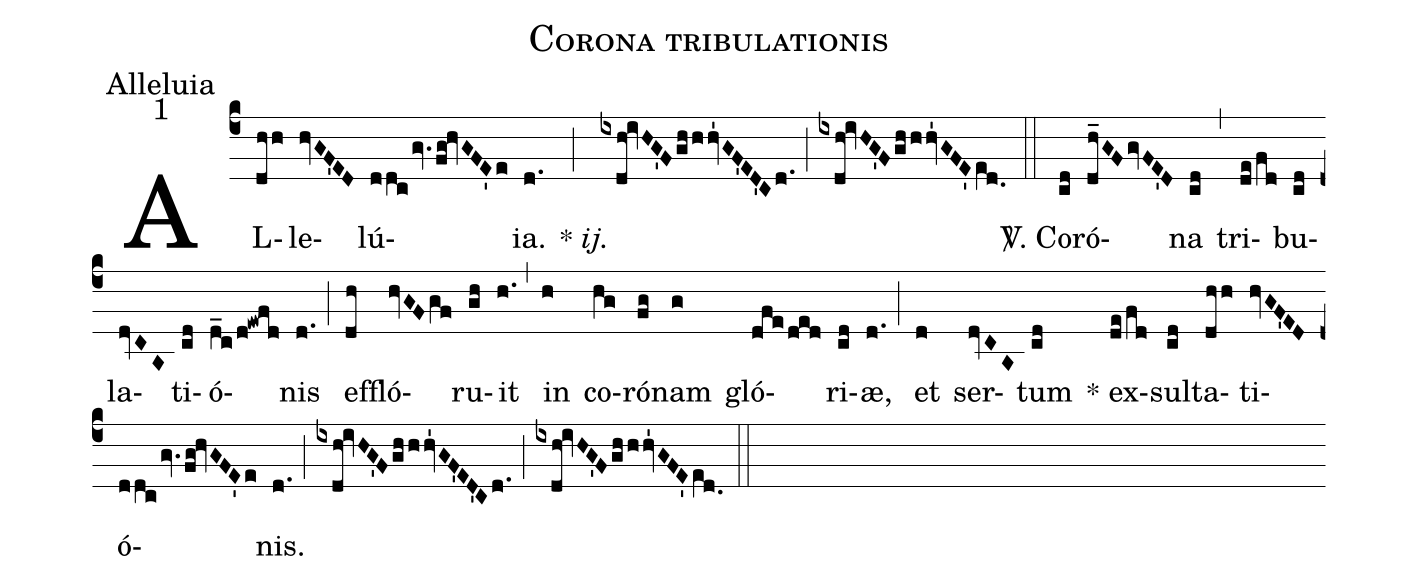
name: Corona tribulationis;
office-part: Alleluia;
mode: 1;
%%
(c4) AL(dhh)le(hvGF'ED)lú(ddcgv.fg!hvGFE'e)ia.(d.) {*}~<i>ij.</i>(;) (ixdh!ivHG'Fghhhv'1GF'ED'Cd.) (;) (ixdh!ivHG'Fgh/!hhv'1GFE'e[ll:1]d.0) (::)
<sp>V/</sp>. Co(cd)ró(dh_GFgvFE'D)na(cd) (,) tri(de/fd)bu(cd)la(dv[ll:1]/CA)ti(cd)ó(d_c/d!ewfd)nis(d.) (;) ef(dh)fló(hvGFgf)ru(gh)it(h.) (,) in(h) co(hg)ró(fg)nam(g) gló(dfeded)ri(cd)æ,(d.) (;) et(d) ser(dv[ll:1]/CA)tum(cd) * ex(de/fd)sul(cd)ta(dhh)ti(hvGF'ED)ó(ddcgv.fg!hvGFE'e)nis.(d.) (;) (ixdh!ivHG'Fghhhv'1GF'ED'Cd.) (;) (ixdh!ivHG'Fgh/!hhv'1GFE'e[ll:1]d.0) (::)
